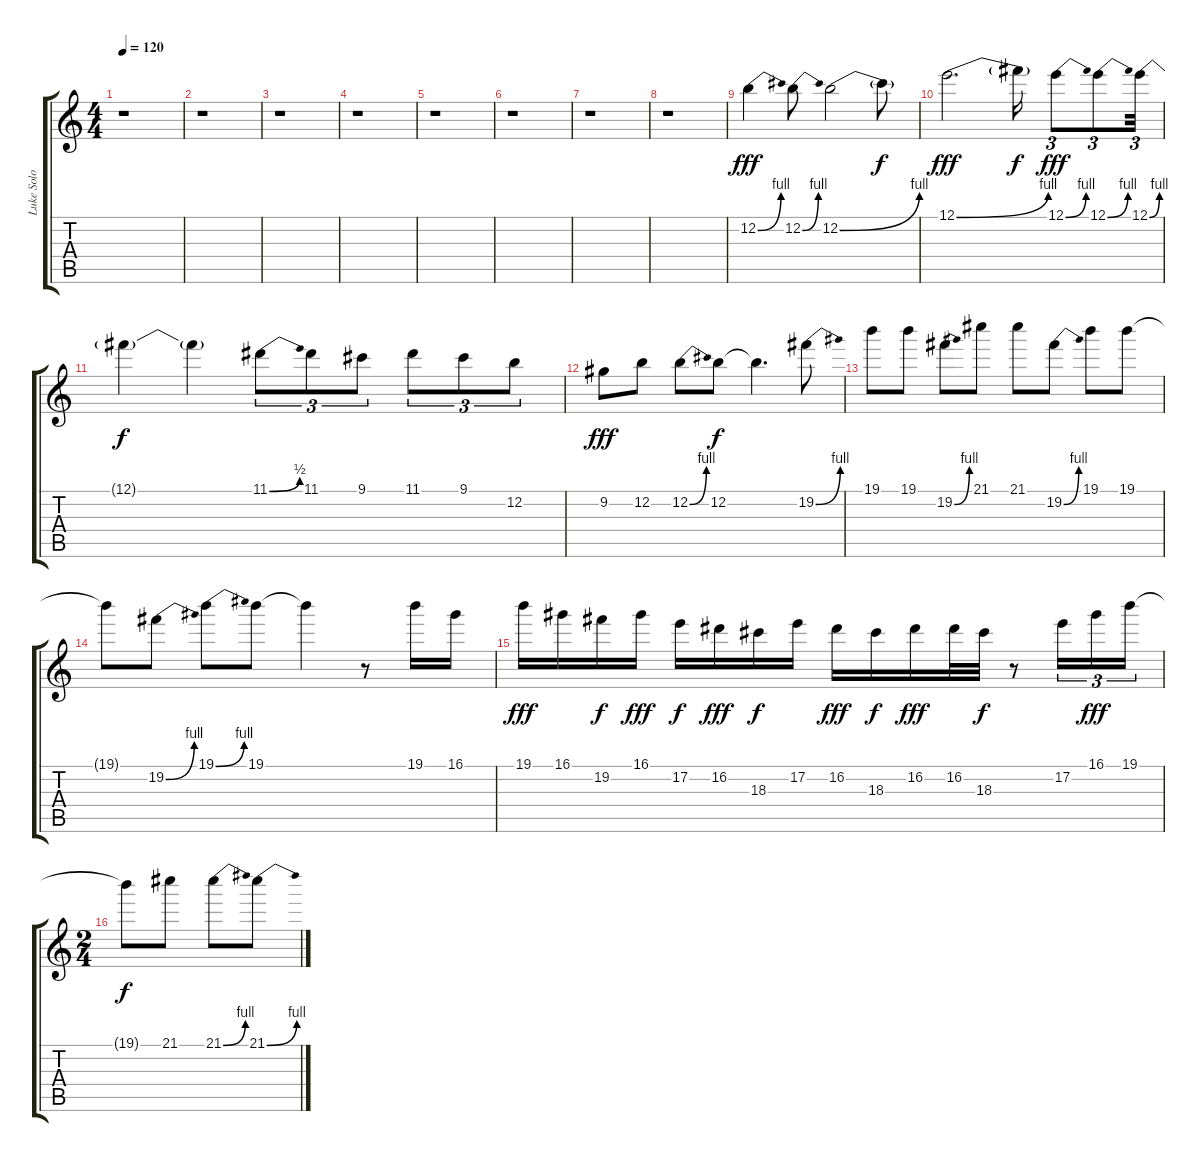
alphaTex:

\track ("Luke Solo" "Luke Solo") {instrument overdrivenguitar}
\staff {score tabs}
\tuning (E4 B3 G3 D3 A2 E2) {hide}
\ts (4 4)
\tempo 120
\clef g2
\ks c
r.1{dy fff} |
r.1 |
r.1 |
r.1 |
r.1 |
r.1 |
r.1 |
r.1 |
12.2{be (bend 0 0 60 4)}.4{volume 16 instrument distortionguitar} 12.2{be (bend 0 0 60 4)}.8 12.2{be (bend 0 0 60 4)}.2 12.2{t}.8{dy f} |
12.1{be (bend 0 0 60 4)}.2{d dy fff} 12.1{t}.16{dy f} 12.1{be (bend 0 0 60 4)}.8{tu (3 2) dy fff} 12.1{be (bend 0 0 60 4)}.8{tu (3 2)} 12.1{be (bend 0 0 60 4)}.32{tu (3 2)} |
12.1{t}.4{dy f} 12.1{t}.4 11.1{be (bend 0 0 60 2)}.8{tu (3 2)} 11.1.8{tu (3 2)} 9.1.8{tu (3 2)} 11.1.8{tu (3 2)} 9.1.8{tu (3 2)} 12.2.8{tu (3 2)} |
9.2.8{dy fff} 12.2.8 12.2{be (bend 0 0 60 4)}.8 12.2.8{dy f} 12.2{t}.4{d} 19.2{be (bend 0 0 60 4)}.8 |
19.1.8 19.1.8 19.2{be (bend 0 0 60 4)}.8 21.1.8 21.1.8 19.2{be (bend 0 0 60 4)}.8 19.1.8 19.1.8 |
19.1{t}.8 19.2{be (bend 0 0 60 4)}.8 19.1{be (bend 0 0 60 4)}.8 19.1.8 19.1{t}.4 r.8 19.1.16 16.1.16 |
19.1.16{dy fff} 16.1.16 19.2.16{dy f} 16.1.16{dy fff} 17.2.16{dy f} 16.2.16{dy fff} 18.3.16{dy f} 17.2.16 16.2.16{dy fff} 18.3.16{dy f} 16.2.16{dy fff} 16.2.32 18.3.32{dy f} r.8 17.2.16{tu (3 2)} 16.1.16{tu (3 2) dy fff} 19.1.16{tu (3 2)} |
\ts (2 4)
19.1{t}.8{dy f} 21.1.8 21.1{be (bend 0 0 60 4)}.8 21.1{be (bend 0 0 60 4)}.8
